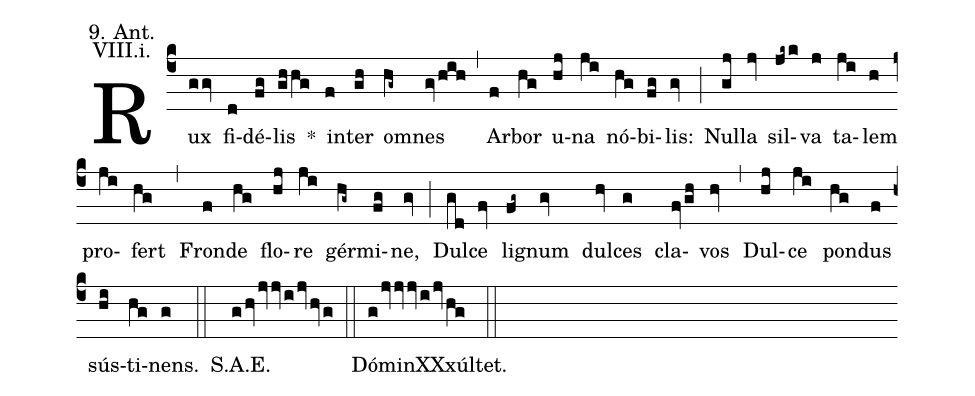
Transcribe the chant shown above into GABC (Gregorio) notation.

annotation: 9. Ant.;
annotation: VIII.i.;
%%
(c4)
Rux(ggv) fi(d)dé(fg)lis(ghhg) *() in(f)ter(gh) om(hg~)nes(gvhih) (,)
Ar(f)bor(hg) u(hj)na(ji) nó(hg)bi(fg)lis:(gv) (;)
Nul(gj)la(jv) sil(jk~k)va(j) ta(ji)lem(h) pro(ji)fert(hg) (,)
Fron(f)de(hg) flo(hj)re(ji) gér(hg~)mi(fg)ne,(gv) (;)
Dul(gd)ce(fv) lig(fg~)num(gv) dul(hv)ces(g) cla(fvgh)vos(hv) (,)
Dul(hj)ce(ji) pon(hg)dus(f) sús(hi)ti(hg)nens.(g) (::)

S.A.E.(ghvjvjvijvhvg) (::)

DóminXXxúltet.(gjvjvjvijvhg) (::)
